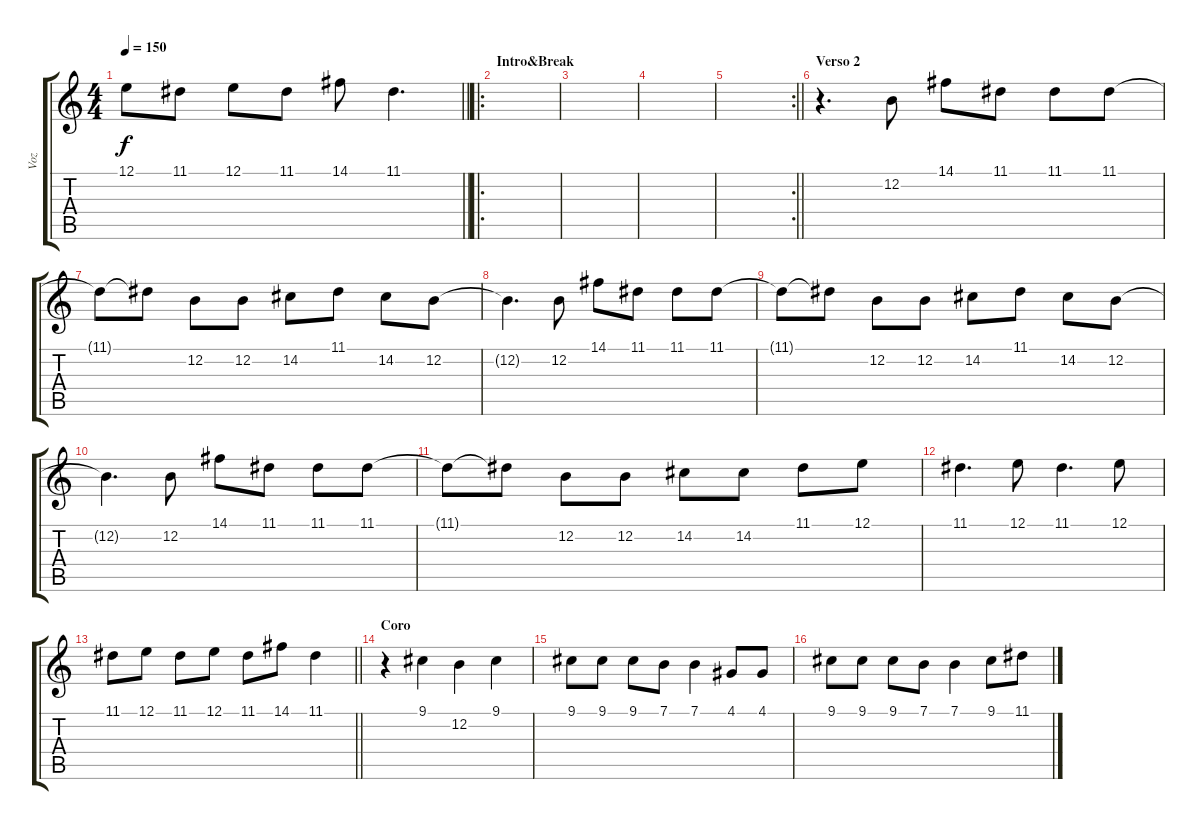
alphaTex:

\track ("Voz" "Voz") {instrument lead2sawtooth}
\staff {score tabs}
\tuning (E4 B3 G3 D3 A2 E2) {hide}
\ts (4 4)
\tempo 150
\clef g2
\barLineRight lightlight
\ks c
12.1.8{dy f} 11.1.8 12.1.8 11.1.8 14.1.8 11.1.4{d} |
\ro
\section ("" "Intro&Break")
|
|
|
\rc 2
\barLineRight lightlight
|
\section ("" "Verso 2")
r.4{d} 12.2.8 14.1.8 11.1.8 11.1.8 11.1.8 |
11.1{t}.8 11.1{t}.8 12.2.8 12.2.8 14.2.8 11.1.8 14.2.8 12.2.8 |
12.2{t}.4{d} 12.2.8 14.1.8 11.1.8 11.1.8 11.1.8 |
11.1{t}.8 11.1{t}.8 12.2.8 12.2.8 14.2.8 11.1.8 14.2.8 12.2.8 |
12.2{t}.4{d} 12.2.8 14.1.8 11.1.8 11.1.8 11.1.8 |
11.1{t}.8 11.1{t}.8 12.2.8 12.2.8 14.2.8 14.2.8 11.1.8 12.1.8 |
11.1.4{d} 12.1.8 11.1.4{d} 12.1.8 |
\barLineRight lightlight
11.1.8 12.1.8 11.1.8 12.1.8 11.1.8 14.1.8 11.1.4 |
\section ("" "Coro")
r.4 9.1.4 12.2.4 9.1.4 |
9.1.8 9.1.8 9.1.8 7.1.8 7.1.4 4.1.8 4.1.8 |
9.1.8 9.1.8 9.1.8 7.1.8 7.1.4 9.1.8 11.1.8
